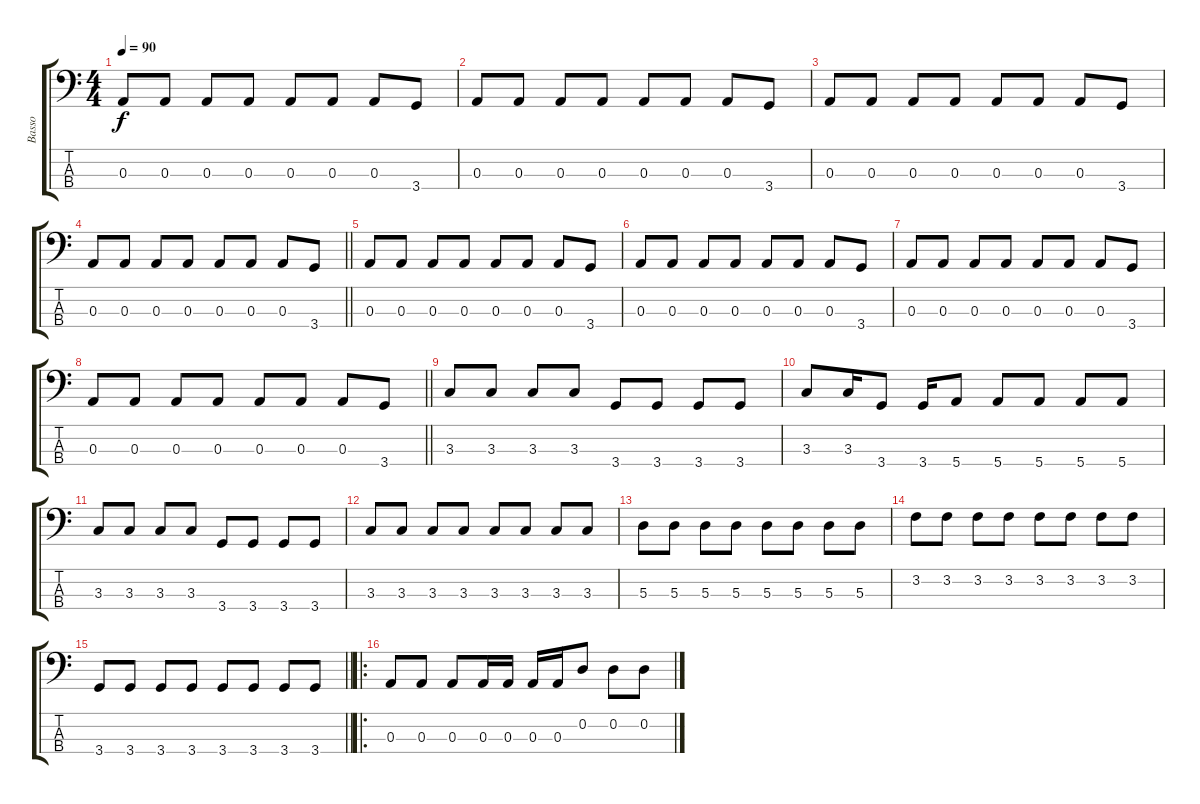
\track ("Basso" "Basso") {instrument electricbassfinger}
\staff {score tabs}
\tuning (G2 D2 A1 E1) {hide}
\ts (4 4)
\tempo 90
\clef f4
\ks c
0.3.8{dy f} 0.3.8 0.3.8 0.3.8 0.3.8 0.3.8 0.3.8 3.4.8 |
0.3.8 0.3.8 0.3.8 0.3.8 0.3.8 0.3.8 0.3.8 3.4.8 |
0.3.8 0.3.8 0.3.8 0.3.8 0.3.8 0.3.8 0.3.8 3.4.8 |
\barLineRight lightlight
0.3.8 0.3.8 0.3.8 0.3.8 0.3.8 0.3.8 0.3.8 3.4.8 |
0.3.8 0.3.8 0.3.8 0.3.8 0.3.8 0.3.8 0.3.8 3.4.8 |
0.3.8 0.3.8 0.3.8 0.3.8 0.3.8 0.3.8 0.3.8 3.4.8 |
0.3.8 0.3.8 0.3.8 0.3.8 0.3.8 0.3.8 0.3.8 3.4.8 |
\barLineRight lightlight
0.3.8 0.3.8 0.3.8 0.3.8 0.3.8 0.3.8 0.3.8 3.4.8 |
3.3.8 3.3.8 3.3.8 3.3.8 3.4.8 3.4.8 3.4.8 3.4.8 |
3.3.8 3.3.16 3.4.8 3.4.16 5.4.8 5.4.8 5.4.8 5.4.8 5.4.8 |
3.3.8 3.3.8 3.3.8 3.3.8 3.4.8 3.4.8 3.4.8 3.4.8 |
3.3.8 3.3.8 3.3.8 3.3.8 3.3.8 3.3.8 3.3.8 3.3.8 |
5.3.8 5.3.8 5.3.8 5.3.8 5.3.8 5.3.8 5.3.8 5.3.8 |
3.2.8 3.2.8 3.2.8 3.2.8 3.2.8 3.2.8 3.2.8 3.2.8 |
\barLineRight lightlight
3.4.8 3.4.8 3.4.8 3.4.8 3.4.8 3.4.8 3.4.8 3.4.8 |
\ro
0.3.8 0.3.8 0.3.8 0.3.16 0.3.16 0.3.16 0.3.16 0.2.8 0.2.8 0.2.8
